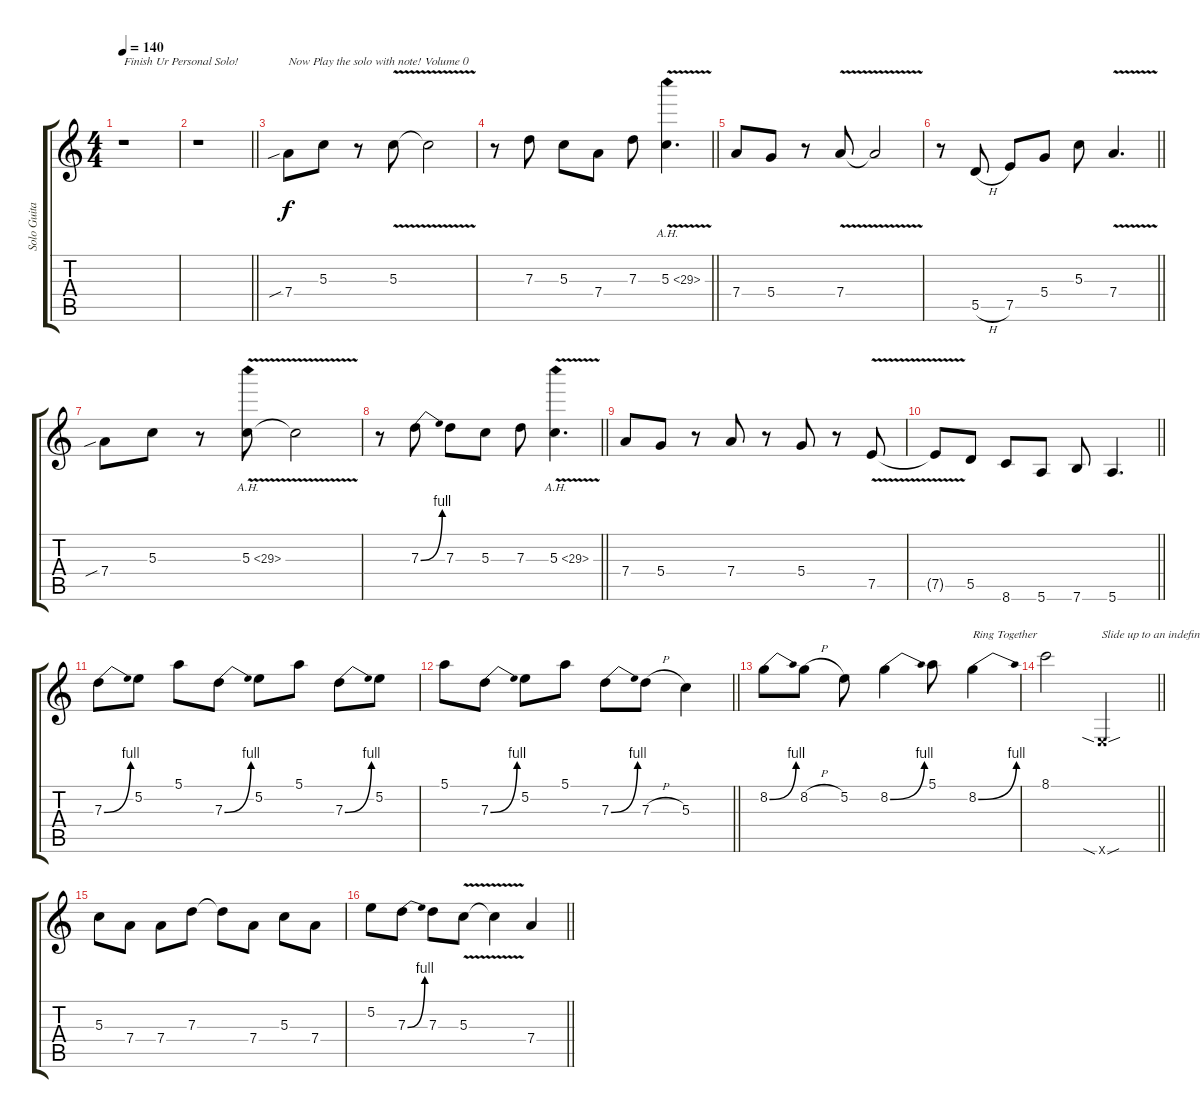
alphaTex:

\track ("Solo Guitar" "Solo Guita") {instrument distortionguitar}
\staff {score tabs}
\tuning (E4 B3 G3 D3 A2 E2) {hide}
\ts (4 4)
\tempo 140
\clef g2
\ks c
r.1{txt "Finish Ur Personal Solo!" dy f} |
\barLineRight lightlight
r.1 |
7.4{sib}.8{txt "Now Play the solo with note! Volume 0" volume 0} 5.3.8 r.8 5.3{v}.8 5.3{t}.2 |
\barLineRight lightlight
r.8 7.3.8 5.3.8 7.4.8 7.3.8 5.3{ah 24 v}.4{d} |
7.4.8 5.4.8 r.8 7.4{v}.8 7.4{t}.2 |
\barLineRight lightlight
r.8 5.5{h}.8 7.5.8 5.4.8 5.3.8 7.4{v}.4{d} |
7.4{sib}.8 5.3.8 r.8 5.3{ah 24 v}.8 5.3{t}.2 |
\barLineRight lightlight
r.8 7.3{be (bend 0 0 60 4)}.8 7.3.8 5.3.8 7.3.8 5.3{ah 24 v}.4{d} |
7.4.8 5.4.8 r.8 7.4.8 r.8 5.4.8 r.8 7.5{v}.8 |
\barLineRight lightlight
7.5{t}.8 5.5.8 8.6.8 5.6.8 7.6.8 5.6.4{d} |
7.3{be (bend 0 0 60 4)}.8 5.2.8 5.1.8 7.3{be (bend 0 0 60 4)}.8 5.2.8 5.1.8 7.3{be (bend 0 0 60 4)}.8 5.2.8 |
\barLineRight lightlight
5.1.8 7.3{be (bend 0 0 60 4)}.8 5.2.8 5.1.8 7.3{be (bend 0 0 60 4)}.8 7.3{h}.8 5.3.4 |
8.2{be (bend 0 0 60 4)}.8 8.2{h}.8 5.2.8 8.2{be (bend 0 0 60 4)}.4 5.1.8 8.2{be (bend 0 0 60 4)}.4{txt "Ring Together"} |
\barLineRight lightlight
8.1.2 0.6{sia sou x}.2{txt "Slide up to an indefinite point"} |
5.3.8 7.4.8 7.4.8 7.3.8 7.3{t}.8 7.4.8 5.3.8 7.4.8 |
\barLineRight lightlight
5.2.8 7.3{be (bend 0 0 60 4)}.8 7.3.8 5.3{v}.8 5.3{t}.4 7.4.4
